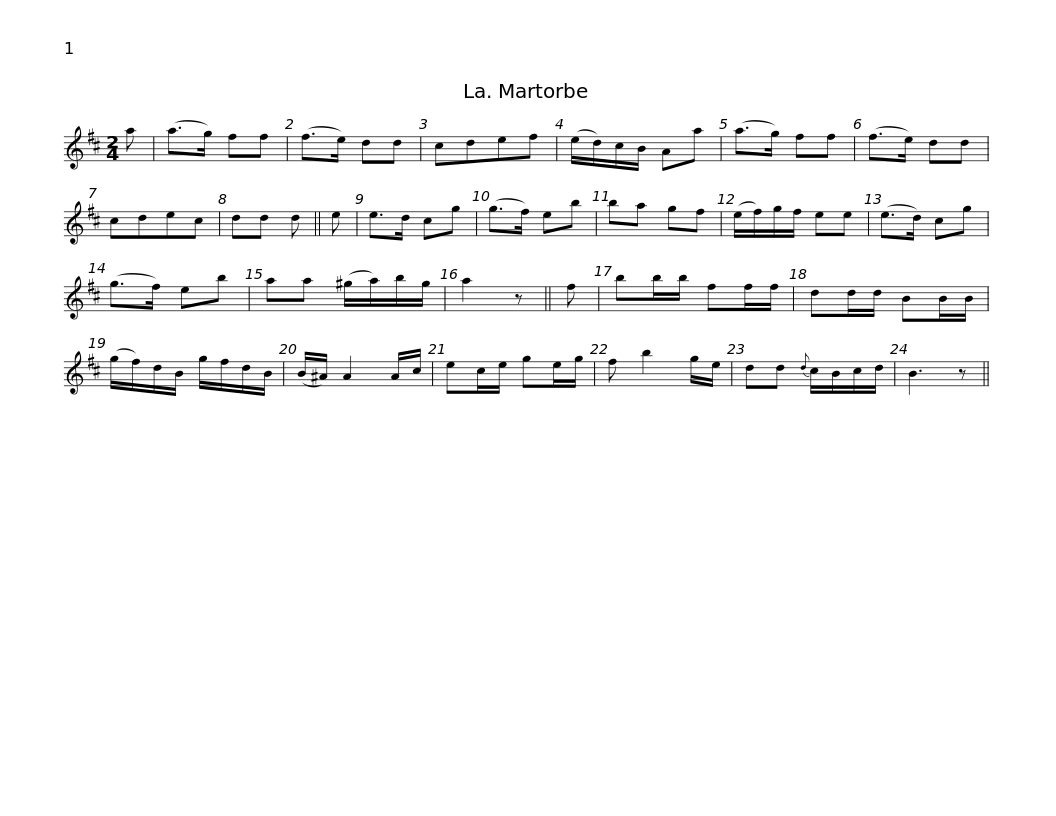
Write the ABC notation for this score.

X:1
L:1/8
M:2/4
I:linebreak $
K:D
V:1 treble
V:1
 a | (a>g) ff | (f>e) dd | cdef | (e/d/)c/B/ Aa | %5
 (a>g) ff | (f>e) dd | cdec | dd d || e | %10
 e>d cg |$ (g>f) eb | ba gf | (e/f/)g/f/ ee | (e>d) cg | %15
 (g>f) eb | aa (^g/a/)b/g/ | a2 z || f | bb/b/ ff/f/ |$ %20
 dd/d/ BB/B/ | (g/f/)d/B/ g/f/d/B/ | (B/^A/) A2 A/c/ | ec/e/ ge/g/ | f b2 g/e/ | %25
 dd{d} c/B/c/d/ | B3 z || %27
